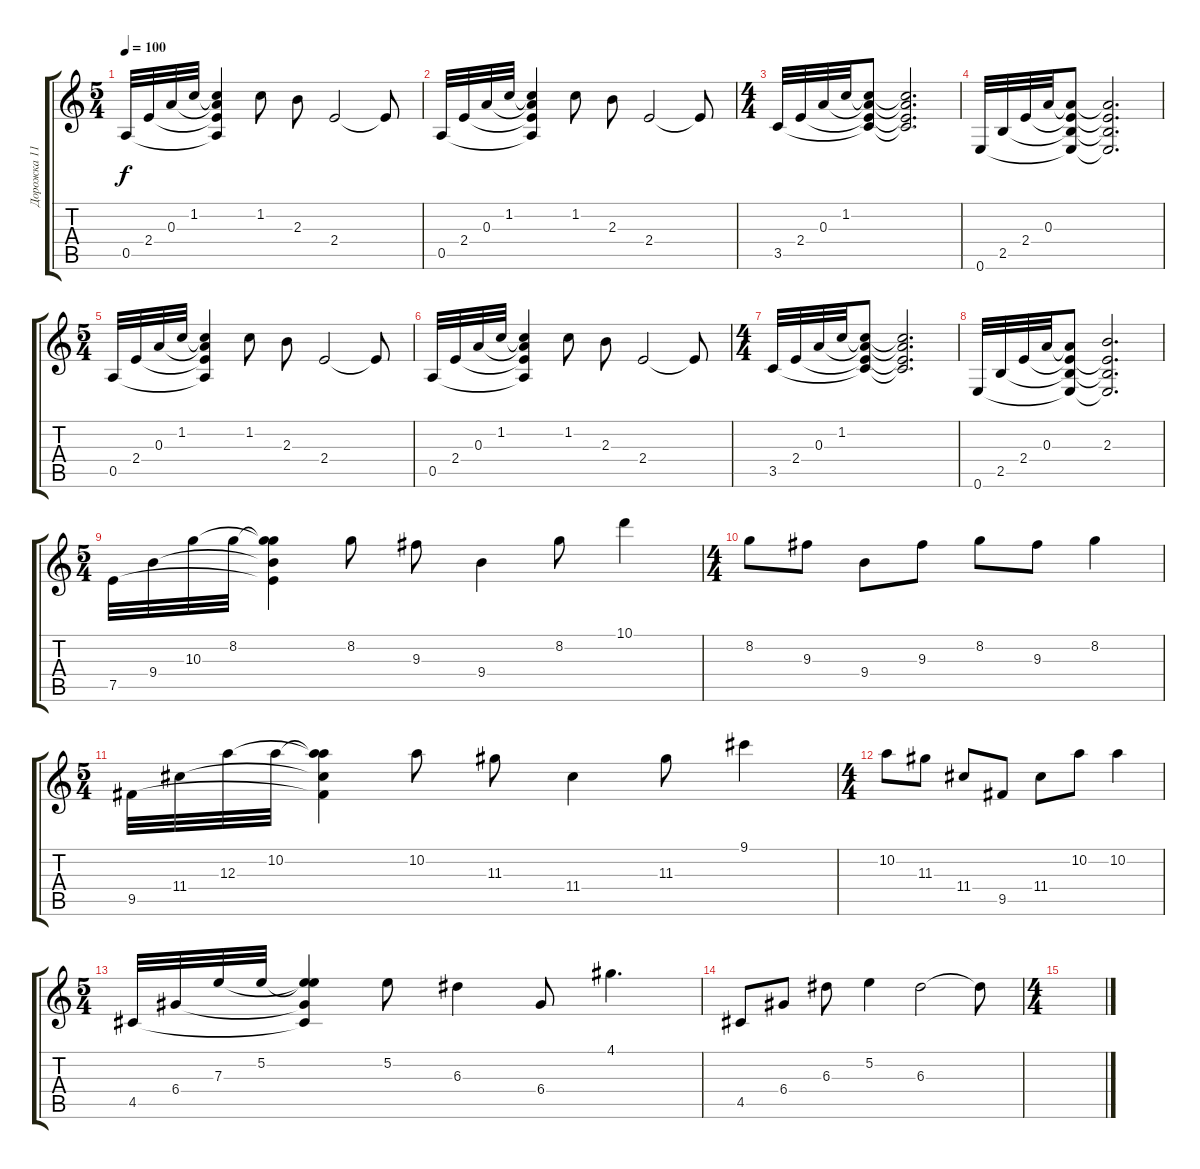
\track ("Дорожка 11" "Дорожка 11") {instrument acousticguitarsteel}
\staff {score tabs}
\tuning (E4 B3 A3 D3 A2 E2) {hide}
\ts (5 4)
\tempo 100
\clef g2
\ks c
0.5.32{dy f} 2.4.32 0.3.32 1.2.32 (1.2{t} 0.3{t} 2.4{t} 0.5{t}).4 1.2.8 2.3.8 2.4.2 2.4{t}.8 |
0.5.32 2.4.32 0.3.32 1.2.32 (1.2{t} 0.3{t} 2.4{t} 0.5{t}).4 1.2.8 2.3.8 2.4.2 2.4{t}.8 |
\ts (4 4)
3.5.32 2.4.32 0.3.32 1.2.32 (1.2{t} 0.3{t} 2.4{t} 3.5{t}).8 (1.2{t} 0.3{t} 2.4{t} 3.5{t}).2{d} |
0.6.32 2.5.32 2.4.32 0.3.32 (0.3{t} 2.4{t} 2.5{t} 0.6{t}).8 (0.3{t} 2.4{t} 2.5{t} 0.6{t}).2{d} |
\ts (5 4)
0.5.32 2.4.32 0.3.32 1.2.32 (1.2{t} 0.3{t} 2.4{t} 0.5{t}).4 1.2.8 2.3.8 2.4.2 2.4{t}.8 |
0.5.32 2.4.32 0.3.32 1.2.32 (1.2{t} 0.3{t} 2.4{t} 0.5{t}).4 1.2.8 2.3.8 2.4.2 2.4{t}.8 |
\ts (4 4)
3.5.32 2.4.32 0.3.32 1.2.32 (1.2{t} 0.3{t} 2.4{t} 3.5{t}).8 (1.2{t} 0.3{t} 2.4{t} 3.5{t}).2{d} |
0.6.32 2.5.32 2.4.32 0.3.32 (0.3{t} 2.4{t} 2.5{t} 0.6{t}).8 (2.3 2.4{t} 2.5{t} 0.6{t}).2{d} |
\ts (5 4)
7.5.32 9.4.32 10.3.32 8.2.32 (8.2{t} 10.3{t} 9.4{t} 7.5{t}).4 8.2.8 9.3.8 9.4.4 8.2.8 10.1.4 |
\ts (4 4)
8.2.8 9.3.8 9.4.8 9.3.8 8.2.8 9.3.8 8.2.4 |
\ts (5 4)
9.5.32 11.4.32 12.3.32 10.2.32 (10.2{t} 12.3{t} 11.4{t} 9.5{t}).4 10.2.8 11.3.8 11.4.4 11.3.8 9.1.4 |
\ts (4 4)
10.2.8 11.3.8 11.4.8 9.5.8 11.4.8 10.2.8 10.2.4 |
\ts (5 4)
4.5.32 6.4.32 7.3.32 5.2.32 (5.2{t} 7.3{t} 6.4{t} 4.5{t}).4 5.2.8 6.3.4 6.4.8 4.1.4{d} |
4.5.8 6.4.8 6.3.8 5.2.4 6.3.2 6.3{t}.8 |
\ts (4 4)
